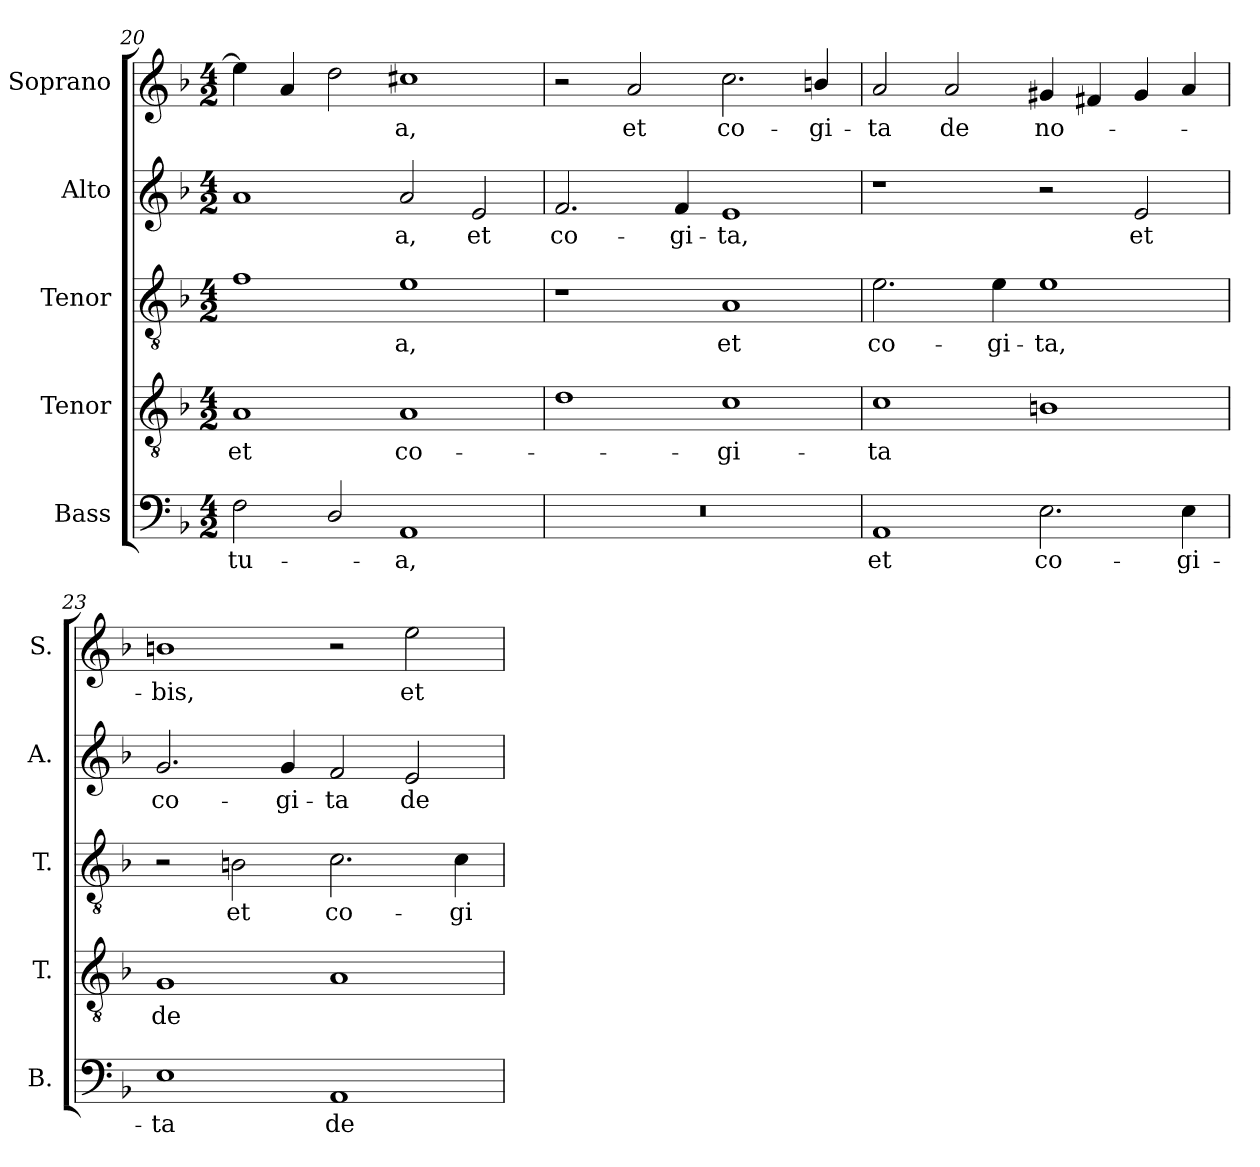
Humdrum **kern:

**kern	**text	**kern	**text	**kern	**text	**kern	**text	**kern	**text
*part5	*part5	*part4	*part4	*part3	*part3	*part2	*part2	*part1	*part1
*staff5	*staff5	*staff4	*staff4	*staff3	*staff3	*staff2	*staff2	*staff1	*staff1
*I"Bass	*	*I"Tenor	*	*I"Tenor	*	*I"Alto	*	*I"Soprano	*
*I'B.	*	*I'T.	*	*I'T.	*	*I'A.	*	*I'S.	*
!!LO:LB:g=z
*clefF4	*	*clefGv2	*	*clefGv2	*	*clefG2	*	*clefG2	*
*	*	*ITrd7c12	*	*ITrd7c12	*	*	*	*	*
*k[b-]	*	*k[b-]	*	*k[b-]	*	*k[b-]	*	*k[b-]	*
*F:	*	*F:	*	*F:	*	*F:	*	*F:	*
*M4/2	*	*M4/2	*	*M4/2	*	*M4/2	*	*M4/2	*
=20	=20	=20	=20	=20	=20	=20	=20	=20	=20
!	!LO:LY:b:color=#000000	!	!	!	!	!	!	!	!
!	!	!	!LO:LY:b:color=#000000	!	!	!	!	!	!
2Fi\	tu-	1AAi	et	1Fi	.	1ai	.	4eei\]	.
.	.	.	.	.	.	.	.	4ai/	.
2Di/	.	.	.	.	.	.	.	2ddi\	.
!	!LO:LY:b:color=#000000	!	!	!	!	!	!	!	!
!	!	!	!LO:LY:b:color=#000000	!	!	!	!	!	!
!	!	!	!	!	!LO:LY:b:color=#000000	!	!	!	!
!	!	!	!	!	!	!	!LO:LY:b:color=#000000	!	!
!	!	!	!	!	!	!	!	!	!LO:LY:b:color=#000000
1AAi	-a,	1AAi	co-	1Ei	-a,	2ai/	-a,	1cc#Xi	-a,
!	!	!	!	!	!	!	!LO:LY:b:color=#000000	!	!
.	.	.	.	.	.	2ei/	et	.	.
=21	=21	=21	=21	=21	=21	=21	=21	=21	=21
!LO:N:vis=1	!	!	!	!	!	!	!	!	!
!	!	!	!	!	!	!	!LO:LY:b:color=#000000	!	!
0r	.	1Di	.	1r	.	2.fi/	co-	2r	.
!	!	!	!	!	!	!	!	!	!LO:LY:b:color=#000000
.	.	.	.	.	.	.	.	2ai/	et
!	!	!	!	!	!	!	!LO:LY:b:color=#000000	!	!
.	.	.	.	.	.	4fi/	-gi-	.	.
!	!	!	!LO:LY:b:color=#000000	!	!	!	!	!	!
!	!	!	!	!	!LO:LY:b:color=#000000	!	!	!	!
!	!	!	!	!	!	!	!LO:LY:b:color=#000000	!	!
!	!	!	!	!	!	!	!	!	!LO:LY:b:color=#000000
.	.	1Ci	-gi-	1AAi	et	1ei	-ta,	2.cci\	co-
!	!	!	!	!	!	!	!	!	!LO:LY:b:color=#000000
.	.	.	.	.	.	.	.	4bni/	-gi-
=22	=22	=22	=22	=22	=22	=22	=22	=22	=22
!	!LO:LY:b:color=#000000	!	!	!	!	!	!	!	!
!	!	!	!LO:LY:b:color=#000000	!	!	!	!	!	!
!	!	!	!	!	!LO:LY:b:color=#000000	!	!	!	!
!	!	!	!	!	!	!	!	!	!LO:LY:b:color=#000000
1AAi	et	1Ci	-ta	2.Ei\	co-	1r	.	2ai/	-ta
!	!	!	!	!	!	!	!	!	!LO:LY:b:color=#000000
.	.	.	.	.	.	.	.	2ai/	de
!	!	!	!	!	!LO:LY:b:color=#000000	!	!	!	!
.	.	.	.	4Ei\	-gi-	.	.	.	.
!	!LO:LY:b:color=#000000	!	!	!	!	!	!	!	!
!	!	!	!	!	!LO:LY:b:color=#000000	!	!	!	!
!	!	!	!	!	!	!	!	!	!LO:LY:b:color=#000000
2.Ei\	co-	1BBni	.	1Ei	-ta,	2r	.	4g#Xi/	no-
.	.	.	.	.	.	.	.	4f#Xi/	.
!	!	!	!	!	!	!	!LO:LY:b:color=#000000	!	!
.	.	.	.	.	.	2ei/	et	4g#i/	.
!	!LO:LY:b:color=#000000	!	!	!	!	!	!	!	!
4Ei\	-gi-	.	.	.	.	.	.	4ai/	.
=23	=23	=23	=23	=23	=23	=23	=23	=23	=23
!	!LO:LY:b:color=#000000	!	!	!	!	!	!	!	!
!	!	!	!LO:LY:b:color=#000000	!	!	!	!	!	!
!	!	!	!	!	!	!	!LO:LY:b:color=#000000	!	!
!	!	!	!	!	!	!	!	!	!LO:LY:b:color=#000000
1Ei	-ta	1GGi	de	2r	.	2.gi/	co-	1bni	-bis,
!	!	!	!	!	!LO:LY:b:color=#000000	!	!	!	!
.	.	.	.	2BBni\	et	.	.	.	.
!	!	!	!	!	!	!	!LO:LY:b:color=#000000	!	!
.	.	.	.	.	.	4gi/	-gi-	.	.
!	!LO:LY:b:color=#000000	!	!	!	!	!	!	!	!
!	!	!	!	!	!LO:LY:b:color=#000000	!	!	!	!
!	!	!	!	!	!	!	!LO:LY:b:color=#000000	!	!
1AAi	de	1AAi	.	2.Ci\	co-	2fi/	-ta	2r	.
!	!	!	!	!	!	!	!LO:LY:b:color=#000000	!	!
!	!	!	!	!	!	!	!	!	!LO:LY:b:color=#000000
.	.	.	.	.	.	2ei/	de	2eei\	et
!	!	!	!	!	!LO:LY:b:color=#000000	!	!	!	!
.	.	.	.	4Ci\	-gi-	.	.	.	.
=	=	=	=	=	=	=	=	=	=
*-	*-	*-	*-	*-	*-	*-	*-	*-	*-
